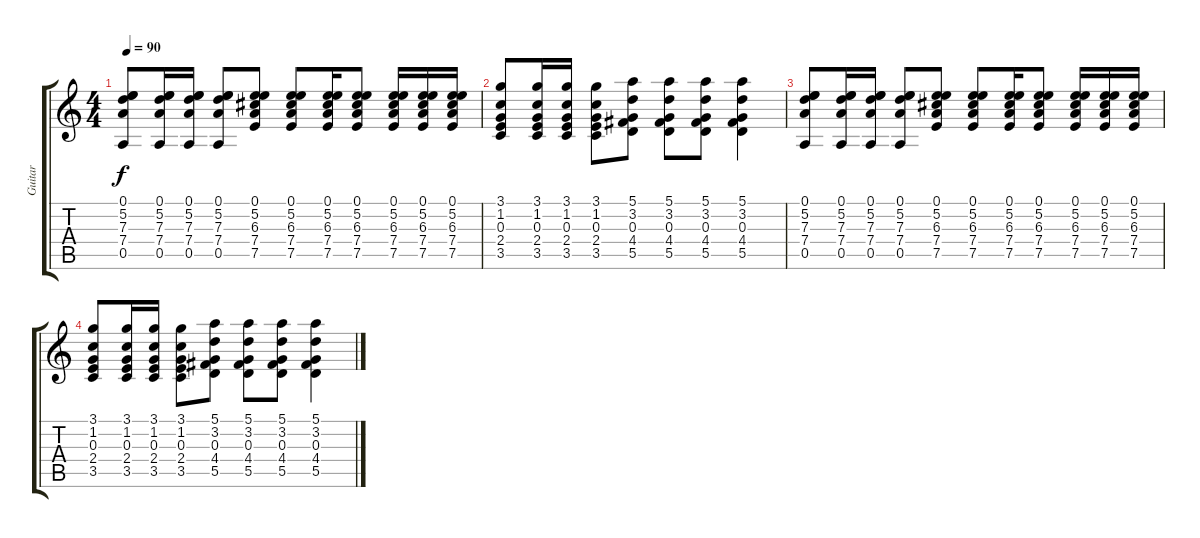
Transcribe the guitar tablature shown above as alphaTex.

\track ("Guitar" "Guitar") {instrument acousticguitarsteel}
\staff {score tabs}
\tuning (E4 B3 G3 D3 A2 E2) {hide}
\ts (4 4)
\tempo 90
\clef g2
\ks c
(0.1 5.2 7.3 7.4 0.5).8{dy f} (0.1 5.2 7.3 7.4 0.5).16 (0.1 5.2 7.3 7.4 0.5).16 (0.1 5.2 7.3 7.4 0.5).8 (0.1 5.2 6.3 7.4 7.5).8 (0.1 5.2 6.3 7.4 7.5).8 (0.1 5.2 6.3 7.4 7.5).16 (0.1 5.2 6.3 7.4 7.5).8 (0.1 5.2 6.3 7.4 7.5).16 (0.1 5.2 6.3 7.4 7.5).16 (0.1 5.2 6.3 7.4 7.5).16 |
(3.1 1.2 0.3 2.4 3.5).8 (3.1 1.2 0.3 2.4 3.5).16 (3.1 1.2 0.3 2.4 3.5).16 (3.1 1.2 0.3 2.4 3.5).8 (5.1 3.2 0.3 4.4 5.5).8 (5.1 3.2 0.3 4.4 5.5).8 (5.1 3.2 0.3 4.4 5.5).8 (5.1 3.2 0.3 4.4 5.5).4 |
(0.1 5.2 7.3 7.4 0.5).8 (0.1 5.2 7.3 7.4 0.5).16 (0.1 5.2 7.3 7.4 0.5).16 (0.1 5.2 7.3 7.4 0.5).8 (0.1 5.2 6.3 7.4 7.5).8 (0.1 5.2 6.3 7.4 7.5).8 (0.1 5.2 6.3 7.4 7.5).16 (0.1 5.2 6.3 7.4 7.5).8 (0.1 5.2 6.3 7.4 7.5).16 (0.1 5.2 6.3 7.4 7.5).16 (0.1 5.2 6.3 7.4 7.5).16 |
(3.1 1.2 0.3 2.4 3.5).8 (3.1 1.2 0.3 2.4 3.5).16 (3.1 1.2 0.3 2.4 3.5).16 (3.1 1.2 0.3 2.4 3.5).8 (5.1 3.2 0.3 4.4 5.5).8 (5.1 3.2 0.3 4.4 5.5).8 (5.1 3.2 0.3 4.4 5.5).8 (5.1 3.2 0.3 4.4 5.5).4
